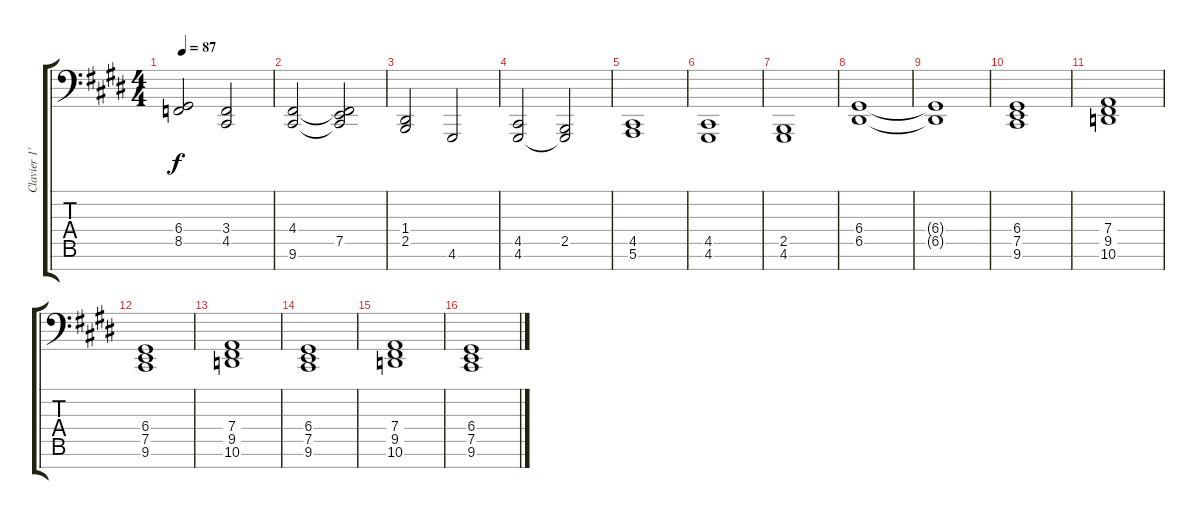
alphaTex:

\track ("Clavier 1'" "Clavier 1'") {instrument choiraahs}
\staff {score tabs}
\tuning (E3 B2 G2 D2 A1 E1 B0) {hide}
\ts (4 4)
\tempo 87
\clef f4
\ks e
(6.4 8.5).2{dy f} (3.4 4.5).2 |
(4.4 9.6).2 (4.4{t} 7.5 9.6{t}).2 |
(1.4 2.5).2 4.6.2 |
(4.5 4.6).2 (2.5 4.6{t}).2 |
(4.5 5.6).1 |
(4.5 4.6).1 |
(2.5 4.6).1 |
(6.4 6.5).1 |
(6.4{t} 6.5{t}).1 |
(6.4 7.5 9.6).1 |
(7.4 9.5 10.6).1 |
(6.4 7.5 9.6).1 |
(7.4 9.5 10.6).1 |
(6.4 7.5 9.6).1 |
(7.4 9.5 10.6).1 |
(6.4 7.5 9.6).1
